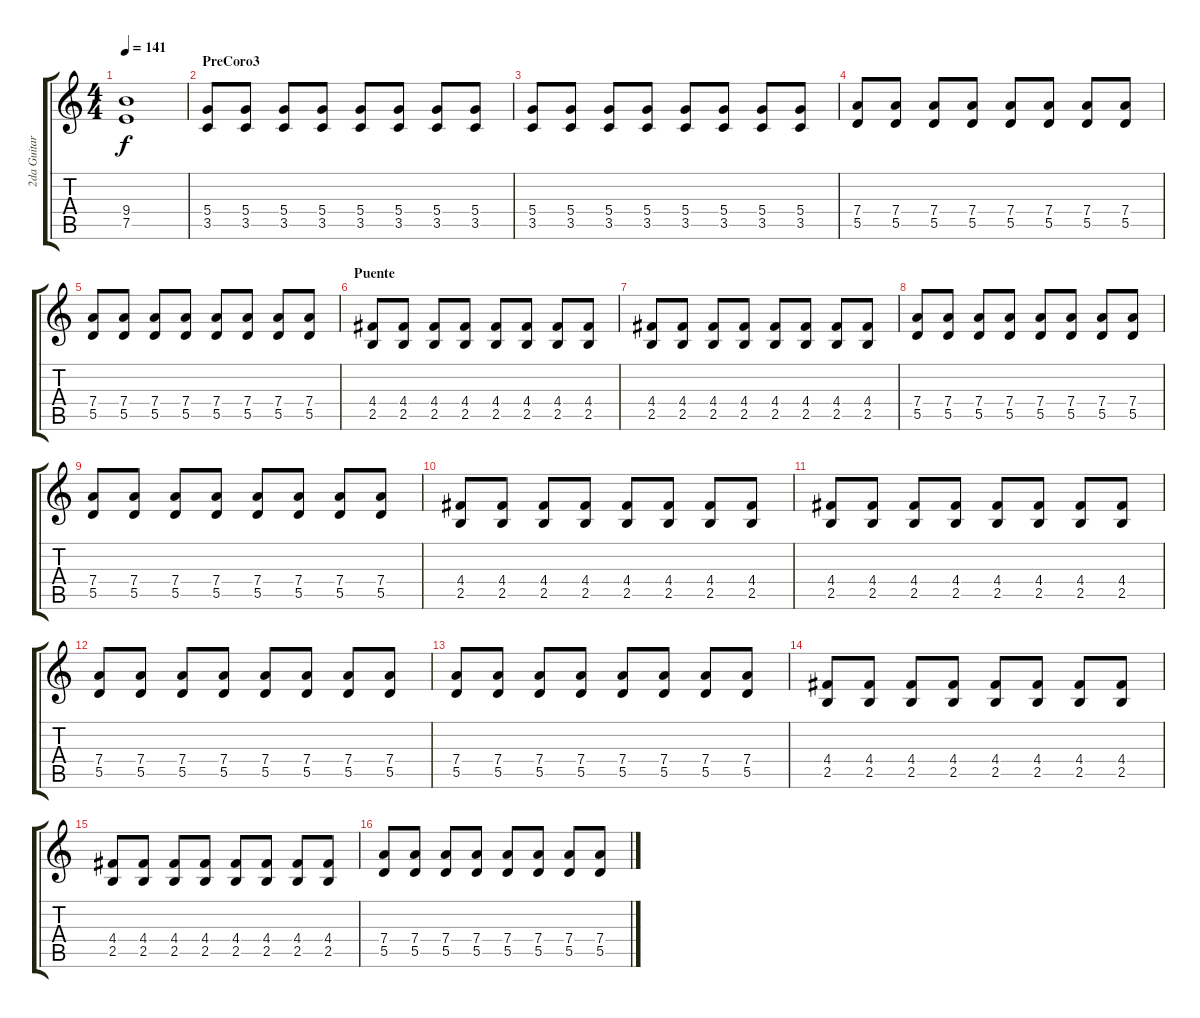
\track ("2da Guitarra" "2da Guitar") {instrument distortionguitar}
\staff {score tabs}
\tuning (E4 B3 G3 D3 A2 E2) {hide}
\ts (4 4)
\tempo 141
\clef g2
\ks c
(9.4{t} 7.5{t}).1{dy f} |
\section ("" "PreCoro3")
(5.4 3.5).8 (5.4 3.5).8 (5.4 3.5).8 (5.4 3.5).8 (5.4 3.5).8 (5.4 3.5).8 (5.4 3.5).8 (5.4 3.5).8 |
(5.4 3.5).8 (5.4 3.5).8 (5.4 3.5).8 (5.4 3.5).8 (5.4 3.5).8 (5.4 3.5).8 (5.4 3.5).8 (5.4 3.5).8 |
(7.4 5.5).8 (7.4 5.5).8 (7.4 5.5).8 (7.4 5.5).8 (7.4 5.5).8 (7.4 5.5).8 (7.4 5.5).8 (7.4 5.5).8 |
(7.4 5.5).8 (7.4 5.5).8 (7.4 5.5).8 (7.4 5.5).8 (7.4 5.5).8 (7.4 5.5).8 (7.4 5.5).8 (7.4 5.5).8 |
\section ("" "Puente")
(4.4 2.5).8 (4.4 2.5).8 (4.4 2.5).8 (4.4 2.5).8 (4.4 2.5).8 (4.4 2.5).8 (4.4 2.5).8 (4.4 2.5).8 |
(4.4 2.5).8 (4.4 2.5).8 (4.4 2.5).8 (4.4 2.5).8 (4.4 2.5).8 (4.4 2.5).8 (4.4 2.5).8 (4.4 2.5).8 |
(7.4 5.5).8 (7.4 5.5).8 (7.4 5.5).8 (7.4 5.5).8 (7.4 5.5).8 (7.4 5.5).8 (7.4 5.5).8 (7.4 5.5).8 |
(7.4 5.5).8 (7.4 5.5).8 (7.4 5.5).8 (7.4 5.5).8 (7.4 5.5).8 (7.4 5.5).8 (7.4 5.5).8 (7.4 5.5).8 |
(4.4 2.5).8 (4.4 2.5).8 (4.4 2.5).8 (4.4 2.5).8 (4.4 2.5).8 (4.4 2.5).8 (4.4 2.5).8 (4.4 2.5).8 |
(4.4 2.5).8 (4.4 2.5).8 (4.4 2.5).8 (4.4 2.5).8 (4.4 2.5).8 (4.4 2.5).8 (4.4 2.5).8 (4.4 2.5).8 |
(7.4 5.5).8 (7.4 5.5).8 (7.4 5.5).8 (7.4 5.5).8 (7.4 5.5).8 (7.4 5.5).8 (7.4 5.5).8 (7.4 5.5).8 |
(7.4 5.5).8 (7.4 5.5).8 (7.4 5.5).8 (7.4 5.5).8 (7.4 5.5).8 (7.4 5.5).8 (7.4 5.5).8 (7.4 5.5).8 |
(4.4 2.5).8 (4.4 2.5).8 (4.4 2.5).8 (4.4 2.5).8 (4.4 2.5).8 (4.4 2.5).8 (4.4 2.5).8 (4.4 2.5).8 |
(4.4 2.5).8 (4.4 2.5).8 (4.4 2.5).8 (4.4 2.5).8 (4.4 2.5).8 (4.4 2.5).8 (4.4 2.5).8 (4.4 2.5).8 |
(7.4 5.5).8 (7.4 5.5).8 (7.4 5.5).8 (7.4 5.5).8 (7.4 5.5).8 (7.4 5.5).8 (7.4 5.5).8 (7.4 5.5).8
